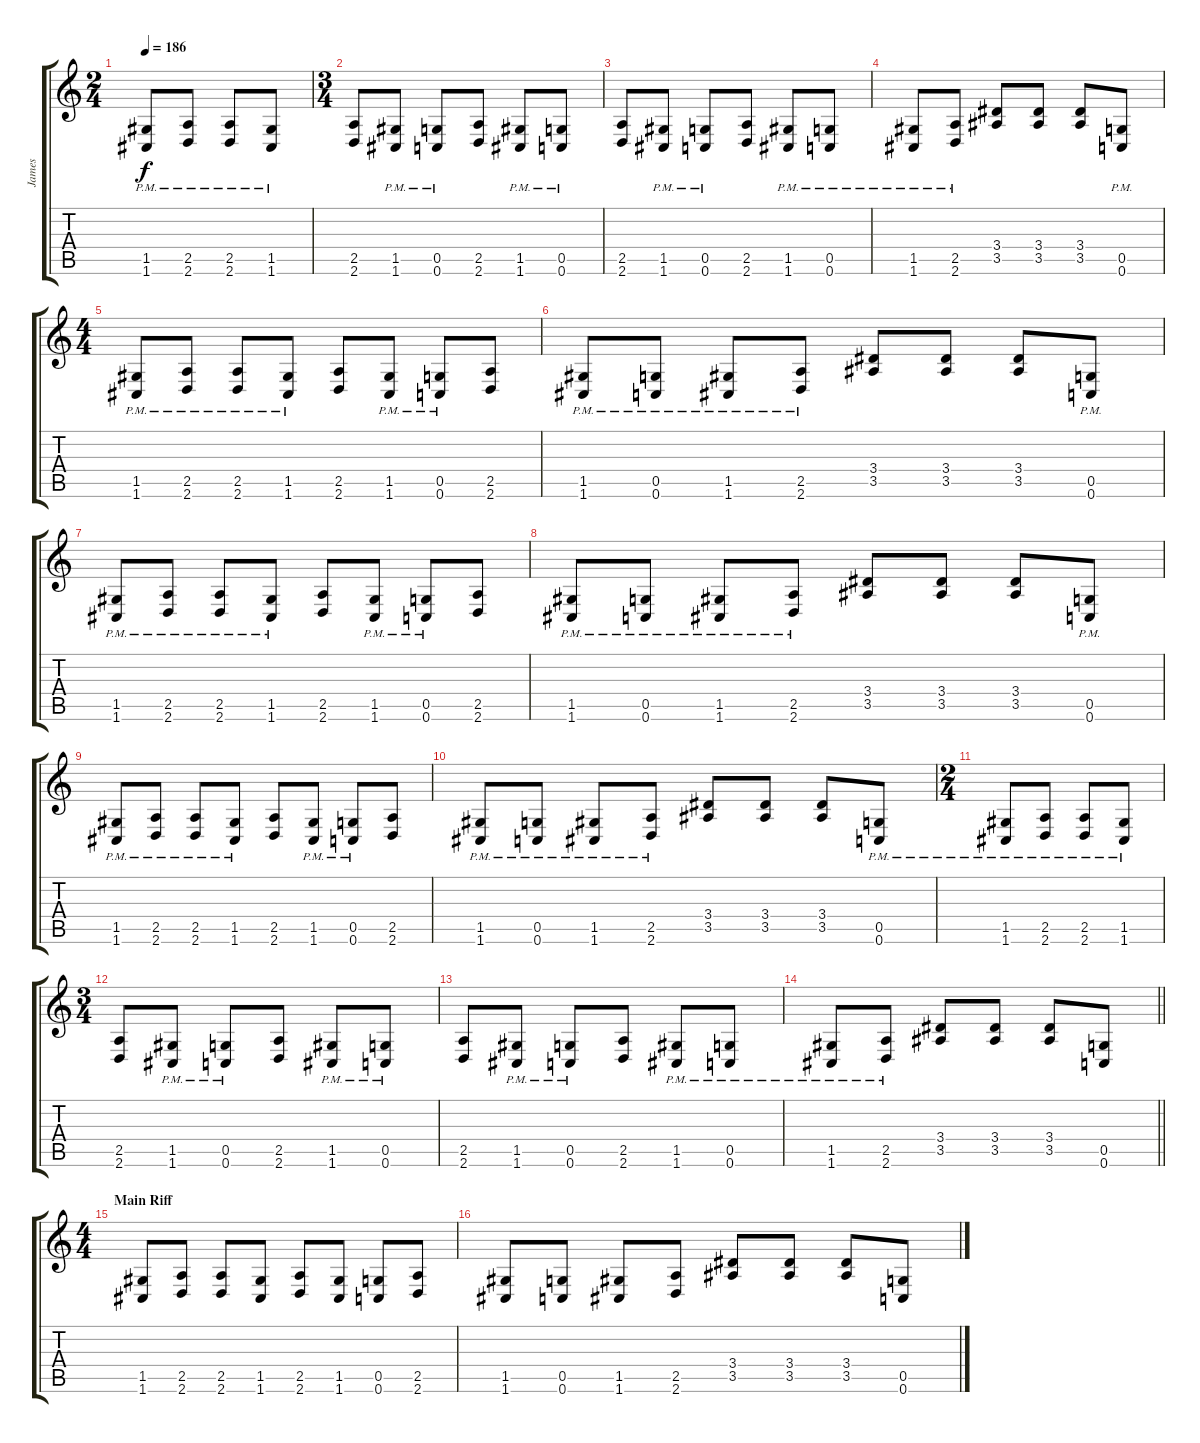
\track ("James" "James") {instrument overdrivenguitar}
\staff {score tabs}
\tuning (D4 A3 F3 C3 G2 C2) {hide}
\ts (2 4)
\tempo 186
\clef g2
\ks c
(1.5{pm} 1.6{pm}).8{dy f} (2.5{pm} 2.6{pm}).8 (2.5{pm} 2.6{pm}).8 (1.5{pm} 1.6{pm}).8 |
\ts (3 4)
(2.5 2.6).8 (1.5{pm} 1.6{pm}).8 (0.5{pm} 0.6{pm}).8 (2.5 2.6).8 (1.5{pm} 1.6{pm}).8 (0.5{pm} 0.6{pm}).8 |
(2.5 2.6).8 (1.5{pm} 1.6{pm}).8 (0.5{pm} 0.6{pm}).8 (2.5 2.6).8 (1.5{pm} 1.6{pm}).8 (0.5{pm} 0.6{pm}).8 |
(1.5{pm} 1.6{pm}).8 (2.5{pm} 2.6{pm}).8 (3.4 3.5).8 (3.4 3.5).8 (3.4 3.5).8 (0.5{pm} 0.6{pm}).8 |
\ts (4 4)
(1.5{pm} 1.6{pm}).8 (2.5{pm} 2.6{pm}).8 (2.5{pm} 2.6{pm}).8 (1.5{pm} 1.6{pm}).8 (2.5 2.6).8 (1.5{pm} 1.6{pm}).8 (0.5{pm} 0.6{pm}).8 (2.5 2.6).8 |
(1.5{pm} 1.6{pm}).8 (0.5{pm} 0.6{pm}).8 (1.5{pm} 1.6{pm}).8 (2.5{pm} 2.6{pm}).8 (3.4 3.5).8 (3.4 3.5).8 (3.4 3.5).8 (0.5{pm} 0.6{pm}).8 |
(1.5{pm} 1.6{pm}).8 (2.5{pm} 2.6{pm}).8 (2.5{pm} 2.6{pm}).8 (1.5{pm} 1.6{pm}).8 (2.5 2.6).8 (1.5{pm} 1.6{pm}).8 (0.5{pm} 0.6{pm}).8 (2.5 2.6).8 |
(1.5{pm} 1.6{pm}).8 (0.5{pm} 0.6{pm}).8 (1.5{pm} 1.6{pm}).8 (2.5{pm} 2.6{pm}).8 (3.4 3.5).8 (3.4 3.5).8 (3.4 3.5).8 (0.5{pm} 0.6{pm}).8 |
(1.5{pm} 1.6{pm}).8 (2.5{pm} 2.6{pm}).8 (2.5{pm} 2.6{pm}).8 (1.5{pm} 1.6{pm}).8 (2.5 2.6).8 (1.5{pm} 1.6{pm}).8 (0.5{pm} 0.6{pm}).8 (2.5 2.6).8 |
(1.5{pm} 1.6{pm}).8 (0.5{pm} 0.6{pm}).8 (1.5{pm} 1.6{pm}).8 (2.5{pm} 2.6{pm}).8 (3.4 3.5).8 (3.4 3.5).8 (3.4 3.5).8 (0.5{pm} 0.6{pm}).8 |
\ts (2 4)
(1.5{pm} 1.6{pm}).8 (2.5{pm} 2.6{pm}).8 (2.5{pm} 2.6{pm}).8 (1.5{pm} 1.6{pm}).8 |
\ts (3 4)
(2.5 2.6).8 (1.5{pm} 1.6{pm}).8 (0.5{pm} 0.6{pm}).8 (2.5 2.6).8 (1.5{pm} 1.6{pm}).8 (0.5{pm} 0.6{pm}).8 |
(2.5 2.6).8 (1.5{pm} 1.6{pm}).8 (0.5{pm} 0.6{pm}).8 (2.5 2.6).8 (1.5{pm} 1.6{pm}).8 (0.5{pm} 0.6{pm}).8 |
\barLineRight lightlight
(1.5{pm} 1.6{pm}).8 (2.5{pm} 2.6{pm}).8 (3.4 3.5).8 (3.4 3.5).8 (3.4 3.5).8 (0.5 0.6).8 |
\ts (4 4)
\section ("" "Main Riff")
(1.5 1.6).8 (2.5 2.6).8 (2.5 2.6).8 (1.5 1.6).8 (2.5 2.6).8 (1.5 1.6).8 (0.5 0.6).8 (2.5 2.6).8 |
(1.5 1.6).8 (0.5 0.6).8 (1.5 1.6).8 (2.5 2.6).8 (3.4 3.5).8 (3.4 3.5).8 (3.4 3.5).8 (0.5 0.6).8
